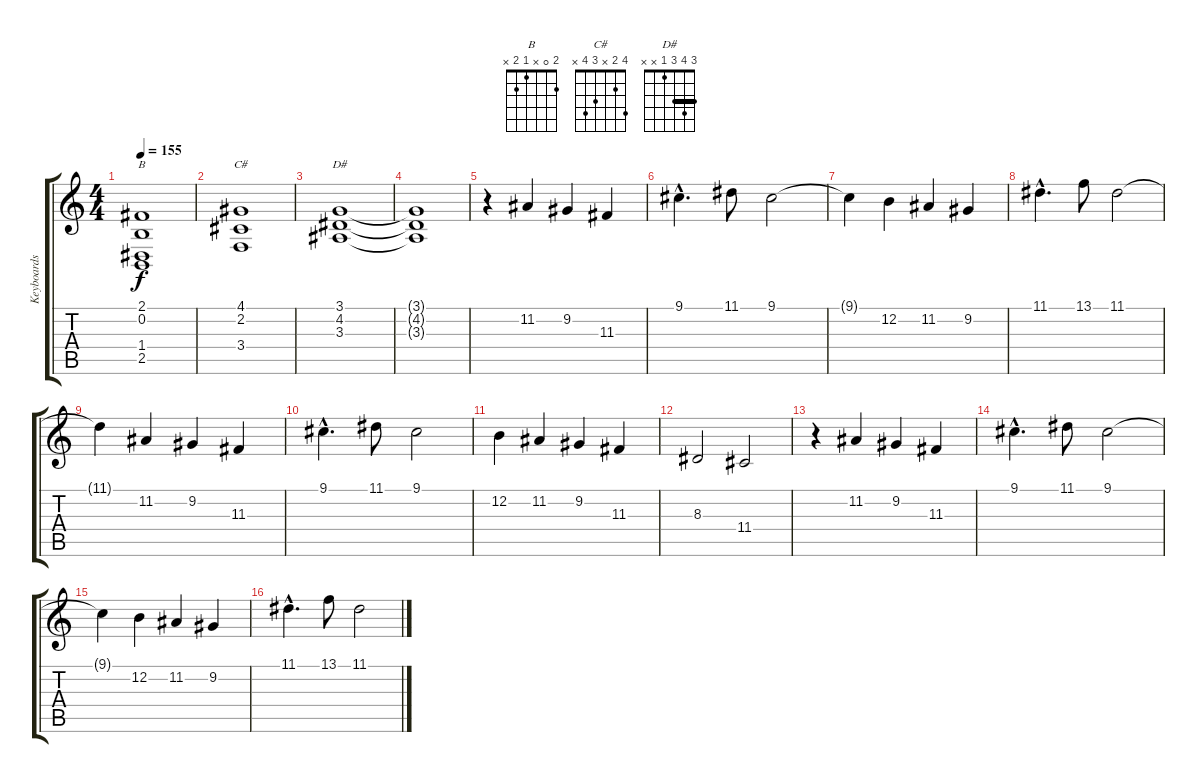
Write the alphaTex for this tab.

\track ("Keyboards" "Keyboards") {instrument lead1square}
\staff {score tabs}
\tuning (E4 B3 G3 D3 A2 E2) {hide}
\chord ("B" 2 0 x 1 2 x)
\chord ("C#" 4 2 x 3 4 x)
\chord ("D#" 3 4 3 1 x x) {barre 3}
\ts (4 4)
\tempo 155
\clef g2
\ks c
(2.1 0.2 1.4 2.5).1{ch "B" dy f} |
(4.1 2.2 3.4).1{ch "C#"} |
(3.1 4.2 3.3).1{ch "D#"} |
(3.1{t} 4.2{t} 3.3{t}).1 |
r.4 11.2.4{instrument lead1square} 9.2.4 11.3.4 |
9.1{hac}.4{d} 11.1.8 9.1.2 |
9.1{t}.4 12.2.4 11.2.4 9.2.4 |
11.1{hac}.4{d} 13.1.8 11.1.2 |
11.1{t}.4 11.2.4 9.2.4 11.3.4 |
9.1{hac}.4{d} 11.1.8 9.1.2 |
12.2.4 11.2.4 9.2.4 11.3.4 |
8.3.2 11.4.2 |
r.4 11.2.4{instrument lead1square} 9.2.4 11.3.4 |
9.1{hac}.4{d} 11.1.8 9.1.2 |
9.1{t}.4 12.2.4 11.2.4 9.2.4 |
11.1{hac}.4{d} 13.1.8 11.1.2
